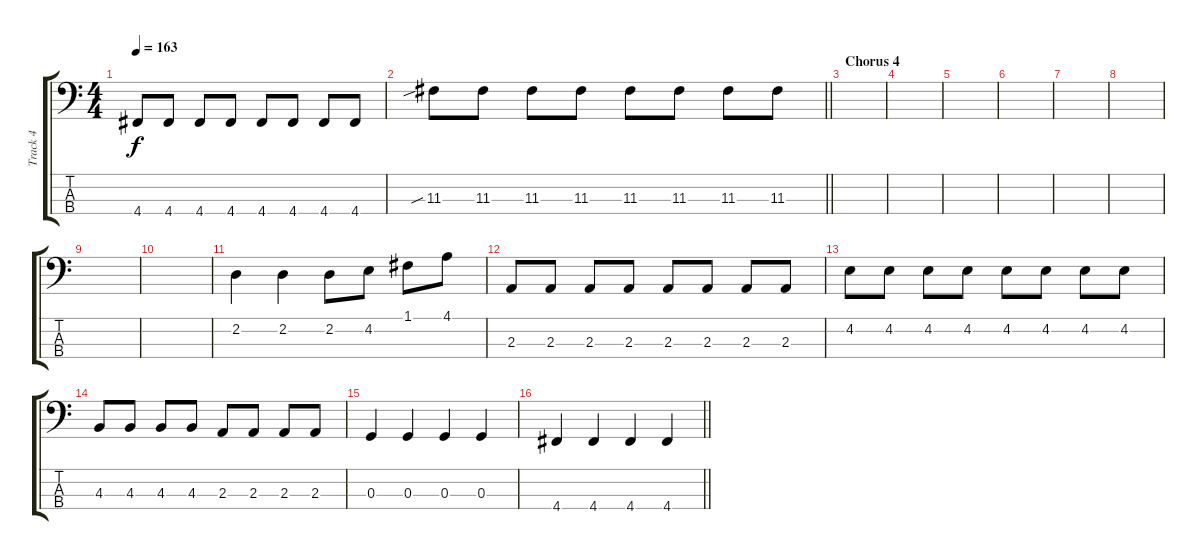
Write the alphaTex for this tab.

\track ("Track 4" "Track 4") {instrument electricbassfinger}
\staff {score tabs}
\tuning (F2 C2 G1 D1) {hide}
\ts (4 4)
\tempo 163
\clef f4
\ks c
4.4.8{dy f} 4.4.8 4.4.8 4.4.8 4.4.8 4.4.8 4.4.8 4.4.8 |
\barLineRight lightlight
11.3{sib}.8 11.3.8 11.3.8 11.3.8 11.3.8 11.3.8 11.3.8 11.3.8 |
\section ("" "Chorus 4")
|
|
|
|
|
|
|
|
2.2.4 2.2.4 2.2.8 4.2.8 1.1.8 4.1.8 |
2.3.8 2.3.8 2.3.8 2.3.8 2.3.8 2.3.8 2.3.8 2.3.8 |
4.2.8 4.2.8 4.2.8 4.2.8 4.2.8 4.2.8 4.2.8 4.2.8 |
4.3.8 4.3.8 4.3.8 4.3.8 2.3.8 2.3.8 2.3.8 2.3.8 |
0.3.4 0.3.4 0.3.4 0.3.4 |
\barLineRight lightlight
4.4.4 4.4.4 4.4.4 4.4.4
